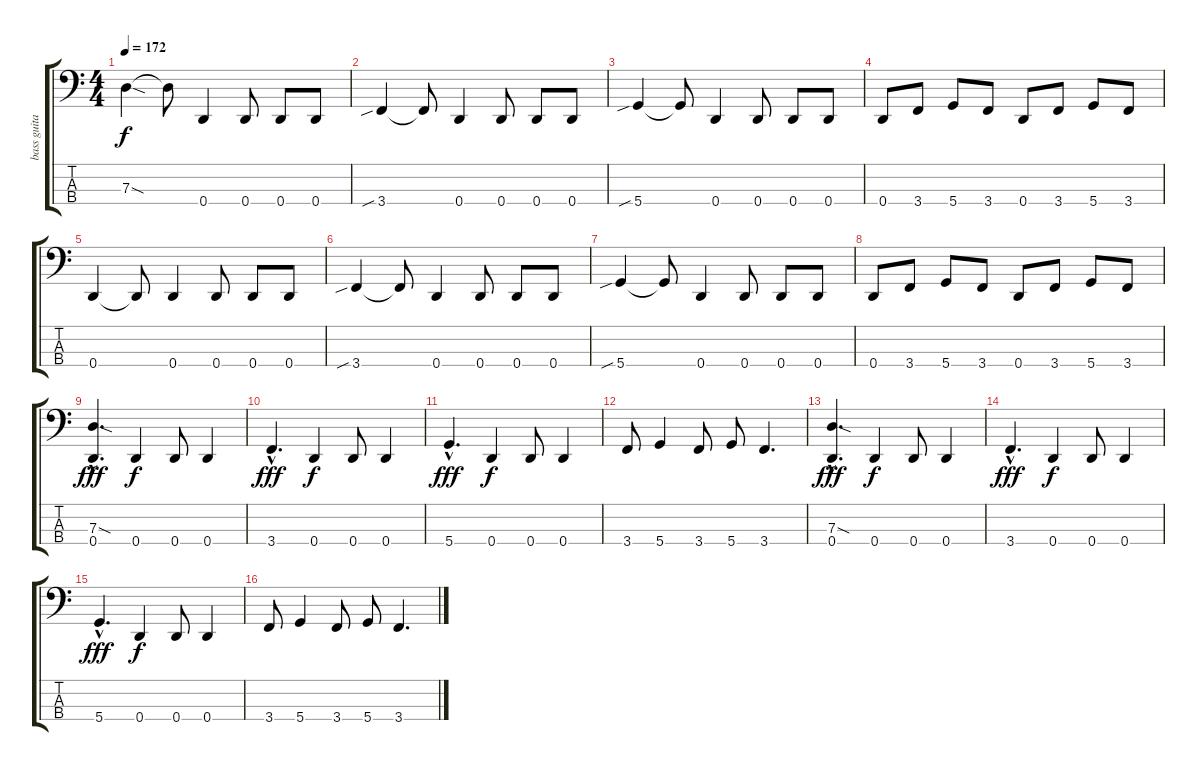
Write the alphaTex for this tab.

\track ("bass guitar" "bass guita") {instrument electricbassfinger}
\staff {score tabs}
\tuning (F2 C2 G1 D1) {hide}
\ts (4 4)
\tempo 172
\clef f4
\ks c
7.3{sod}.4{dy f} 7.3{t}.8 0.4.4 0.4.8 0.4.8 0.4.8 |
3.4{sib}.4 3.4{t}.8 0.4.4 0.4.8 0.4.8 0.4.8 |
5.4{sib}.4 5.4{t}.8 0.4.4 0.4.8 0.4.8 0.4.8 |
0.4.8 3.4.8 5.4.8 3.4.8 0.4.8 3.4.8 5.4.8 3.4.8 |
0.4.4 0.4{t}.8 0.4.4 0.4.8 0.4.8 0.4.8 |
3.4{sib}.4 3.4{t}.8 0.4.4 0.4.8 0.4.8 0.4.8 |
5.4{sib}.4 5.4{t}.8 0.4.4 0.4.8 0.4.8 0.4.8 |
0.4.8 3.4.8 5.4.8 3.4.8 0.4.8 3.4.8 5.4.8 3.4.8 |
(7.3{sod} 0.4{hac}).4{d dy fff} 0.4.4{dy f} 0.4.8 0.4.4 |
3.4{hac}.4{d dy fff} 0.4.4{dy f} 0.4.8 0.4.4 |
5.4{hac}.4{d dy fff} 0.4.4{dy f} 0.4.8 0.4.4 |
3.4.8 5.4.4 3.4.8 5.4.8 3.4.4{d} |
(7.3{sod} 0.4{hac}).4{d dy fff} 0.4.4{dy f} 0.4.8 0.4.4 |
3.4{hac}.4{d dy fff} 0.4.4{dy f} 0.4.8 0.4.4 |
5.4{hac}.4{d dy fff} 0.4.4{dy f} 0.4.8 0.4.4 |
3.4.8 5.4.4 3.4.8 5.4.8 3.4.4{d}
